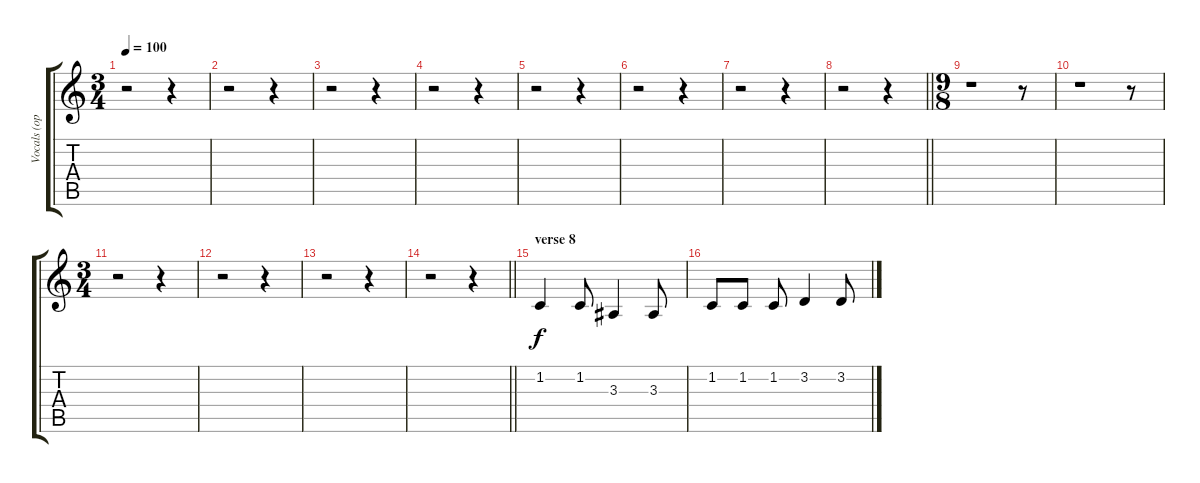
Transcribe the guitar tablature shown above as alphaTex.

\track ("Vocals (optional)" "Vocals (op") {instrument bassoon}
\staff {score tabs}
\tuning (E4 B3 G3 D3 A2 E2) {hide}
\ts (3 4)
\section ("" "")
\tempo 100
\clef g2
\ks c
r.2{dy f} r.4 |
r.2 r.4 |
r.2 r.4 |
r.2 r.4 |
r.2 r.4 |
r.2 r.4 |
r.2 r.4 |
\barLineRight lightlight
r.2 r.4 |
\ts (9 8)
\section ("" "")
r.1 r.8 |
r.1 r.8 |
\ts (3 4)
r.2 r.4 |
r.2 r.4 |
r.2 r.4 |
\barLineRight lightlight
r.2 r.4 |
\section ("" "verse 8")
1.2.4 1.2.8 3.3.4 3.3.8 |
1.2.8 1.2.8 1.2.8 3.2.4 3.2.8
